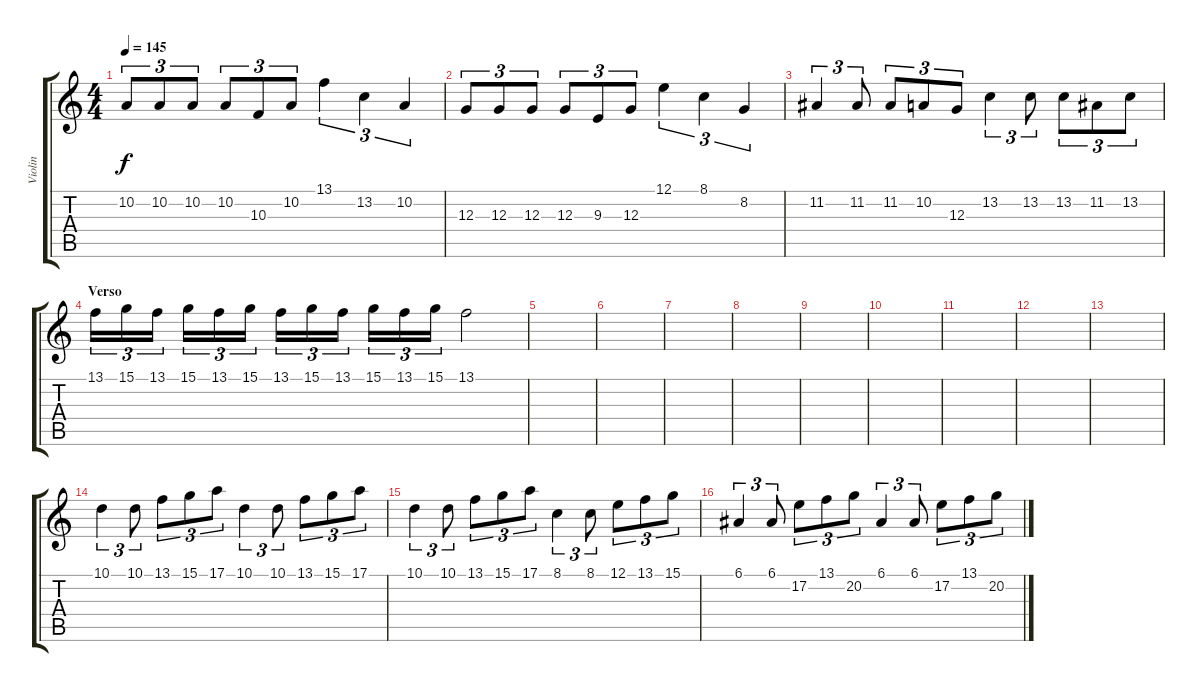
\track ("Violin" "Violin") {instrument violin}
\staff {score tabs}
\tuning (E4 B3 G3 D3 A2 E2) {hide}
\ts (4 4)
\tempo 145
\clef g2
\ks c
10.2.8{tu (3 2) dy f} 10.2.8{tu (3 2)} 10.2.8{tu (3 2)} 10.2.8{tu (3 2)} 10.3.8{tu (3 2)} 10.2.8{tu (3 2)} 13.1.4{tu (3 2)} 13.2.4{tu (3 2)} 10.2.4{tu (3 2)} |
12.3.8{tu (3 2)} 12.3.8{tu (3 2)} 12.3.8{tu (3 2)} 12.3.8{tu (3 2)} 9.3.8{tu (3 2)} 12.3.8{tu (3 2)} 12.1.4{tu (3 2)} 8.1.4{tu (3 2)} 8.2.4{tu (3 2)} |
11.2.4{tu (3 2)} 11.2.8{tu (3 2)} 11.2.8{tu (3 2)} 10.2.8{tu (3 2)} 12.3.8{tu (3 2)} 13.2.4{tu (3 2)} 13.2.8{tu (3 2)} 13.2.8{tu (3 2)} 11.2.8{tu (3 2)} 13.2.8{tu (3 2)} |
\section ("" "Verso")
13.1.16{tu (3 2)} 15.1.16{tu (3 2)} 13.1.16{tu (3 2)} 15.1.16{tu (3 2)} 13.1.16{tu (3 2)} 15.1.16{tu (3 2)} 13.1.16{tu (3 2)} 15.1.16{tu (3 2)} 13.1.16{tu (3 2)} 15.1.16{tu (3 2)} 13.1.16{tu (3 2)} 15.1.16{tu (3 2)} 13.1.2 |
|
|
|
|
|
|
|
|
|
10.1.4{tu (3 2)} 10.1.8{tu (3 2)} 13.1.8{tu (3 2)} 15.1.8{tu (3 2)} 17.1.8{tu (3 2)} 10.1.4{tu (3 2)} 10.1.8{tu (3 2)} 13.1.8{tu (3 2)} 15.1.8{tu (3 2)} 17.1.8{tu (3 2)} |
10.1.4{tu (3 2)} 10.1.8{tu (3 2)} 13.1.8{tu (3 2)} 15.1.8{tu (3 2)} 17.1.8{tu (3 2)} 8.1.4{tu (3 2)} 8.1.8{tu (3 2)} 12.1.8{tu (3 2)} 13.1.8{tu (3 2)} 15.1.8{tu (3 2)} |
6.1.4{tu (3 2)} 6.1.8{tu (3 2)} 17.2.8{tu (3 2)} 13.1.8{tu (3 2)} 20.2.8{tu (3 2)} 6.1.4{tu (3 2)} 6.1.8{tu (3 2)} 17.2.8{tu (3 2)} 13.1.8{tu (3 2)} 20.2.8{tu (3 2)}
